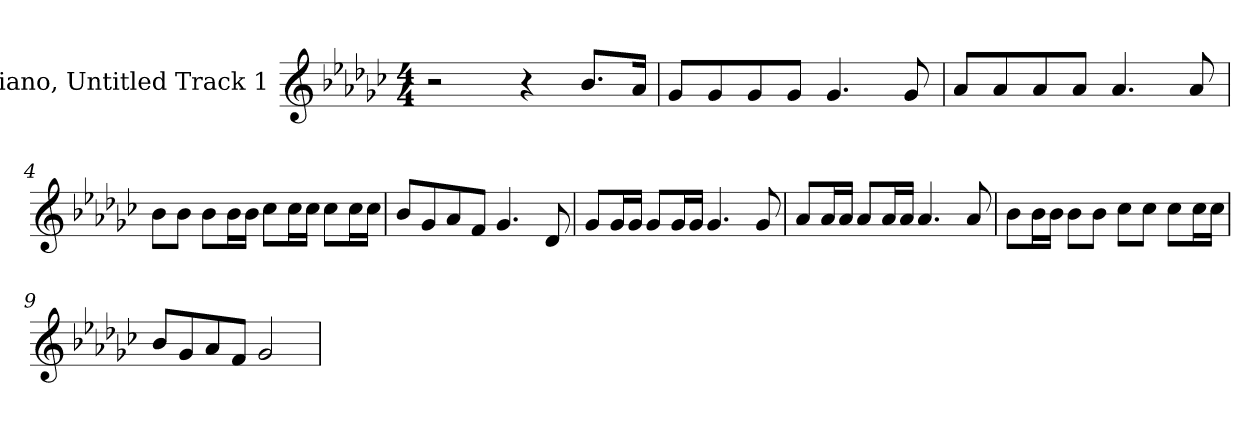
**kern
*part1
*staff1
*I"Piano, Untitled Track 1
*I'Pno.
*clefG2
*k[b-e-a-d-g-c-]
*M4/4
*MM100
=1
2r
4r
8.b-/L
16a-/Jk
=2
8g-/L
8g-/
8g-/
8g-/J
4.g-/
8g-/
=3
8a-/L
8a-/
8a-/
8a-/J
4.a-/
8a-/
=4
8b-\L
8b-\J
8b-\L
16b-\L
16b-\JJ
8cc-\L
16cc-\L
16cc-\JJ
8cc-\L
16cc-\L
16cc-\JJ
=5
8b-/L
8g-/
8a-/
8f/J
4.g-/
8d-/
!!LO:LB:g=z
=6
8g-/L
16g-/L
16g-/JJ
8g-/L
16g-/L
16g-/JJ
4.g-/
8g-/
=7
8a-/L
16a-/L
16a-/JJ
8a-/L
16a-/L
16a-/JJ
4.a-/
8a-/
=8
8b-\L
16b-\L
16b-\JJ
8b-\L
8b-\J
8cc-\L
8cc-\J
8cc-\L
16cc-\L
16cc-\JJ
=9
8b-/L
8g-/
8a-/
8f/J
2g-/
=
*-
